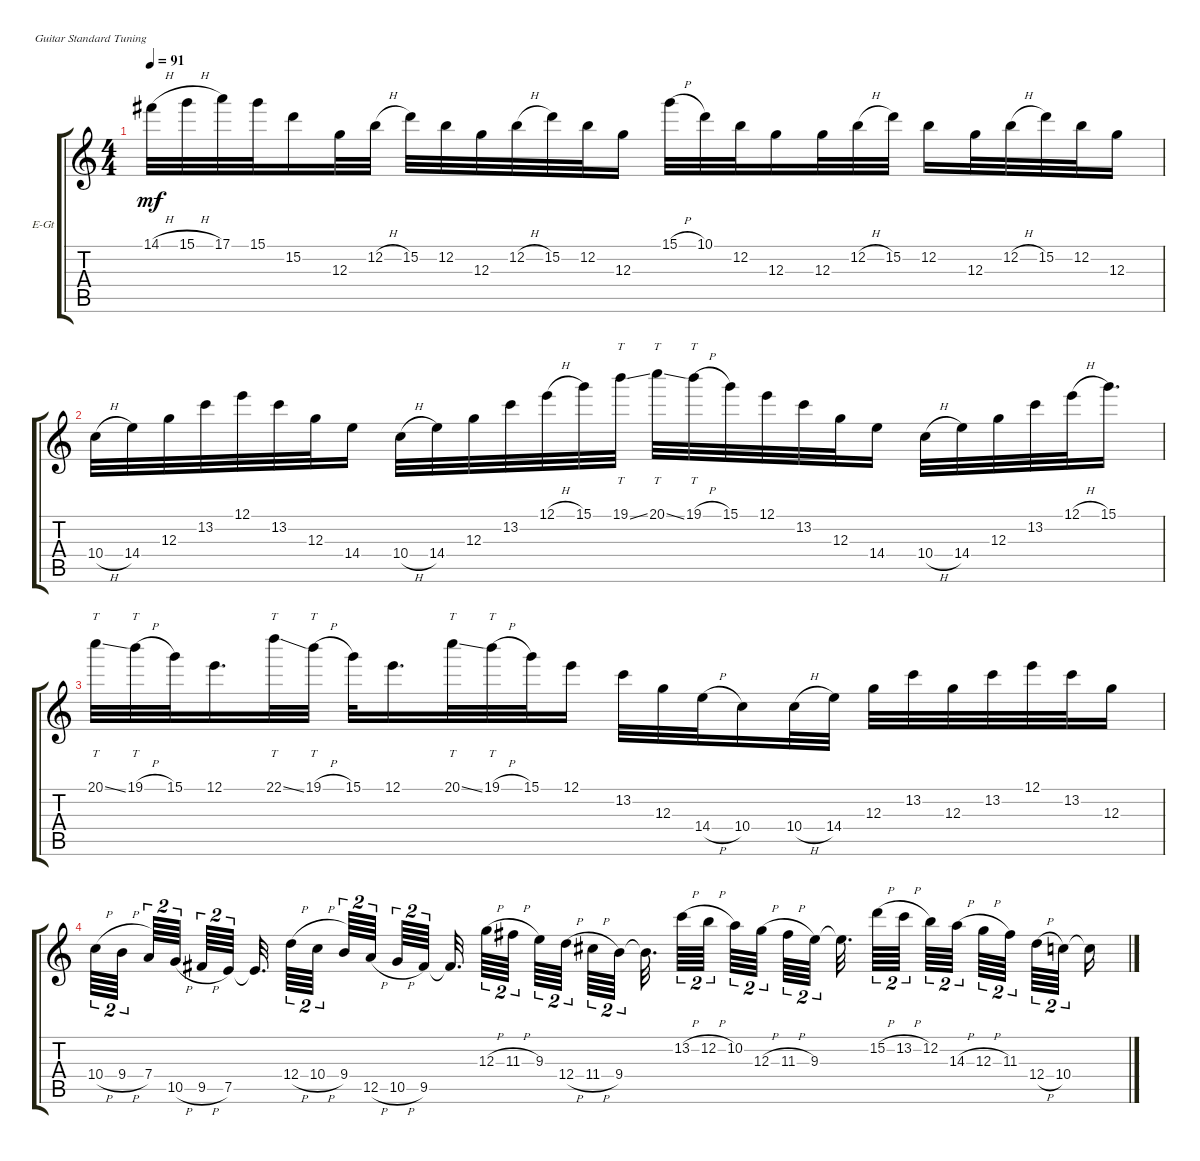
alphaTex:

\defaultSystemsLayout 4
\bracketExtendMode groupsimilarinstruments
\firstSystemTrackNameOrientation horizontal
\otherSystemsTrackNameOrientation horizontal
\track ("Electric Guitar" "E-Gt") {instrument distortionguitar}
\staff {score tabs}
\tuning (E4 B3 G3 D3 A2 E2)
\ts (4 4)
\tempo 91
\clef g2
\ks c
14.1{h}.32{dy mf} 15.1{h}.32 17.1.32 15.1.32 15.2.16 12.3.32 12.2{h}.32 15.2.32 12.2.32 12.3.32 12.2{h}.32 15.2.32 12.2.32 12.3.16 15.1{h}.32 10.1.32 12.2.32 12.3.16 12.3.32 12.2{h}.32 15.2.32 12.2.16 12.3.32 12.2{h}.32 15.2.32 12.2.32 12.3.16 |
10.4{h}.32 14.4.32 12.3.32 13.2.32 12.1.32 13.2.32 12.3.32 14.4.16 10.4{h}.32 14.4.32 12.3.32 13.2.32 12.1{h}.32 15.1.32 19.1{ss}.32{tt} 20.1{ss}.32{tt} 19.1{h}.32{tt} 15.1.32 12.1.32 13.2.32 12.3.32 14.4.16 10.4{h}.32 14.4.32 12.3.32 13.2.32 12.1{h}.32 15.1.16{d} |
20.1{ss}.32{tt} 19.1{h}.32{tt} 15.1.32 12.1.16{d} 22.1{ss}.32{tt} 19.1{h}.32{tt} 15.1.32 12.1.16{d} 20.1{ss}.32{tt} 19.1{h}.32{tt} 15.1.32 12.1.16 13.2.32 12.3.32 14.4{h}.32 10.4.16 10.4{h}.32 14.4.32 12.3.32 13.2.32 12.3.32 13.2.32 12.1.32 13.2.32 12.3.16 |
10.4{h}.64{tu (2 3)} 9.4{h}.64{tu (2 3)} 7.4.64{tu (2 3)} 10.5{h}.64{tu (2 3)} 9.5{h}.64{tu (2 3)} 7.5.64{tu (2 3)} 7.5{t}.32{d} 12.4{h}.64{tu (2 3)} 10.4{h}.64{tu (2 3)} 9.4.64{tu (2 3)} 12.5{h}.64{tu (2 3)} 10.5{h}.64{tu (2 3)} 9.5.64{tu (2 3)} 9.5{t}.32{d} 12.3{h}.64{tu (2 3)} 11.3{h}.64{tu (2 3)} 9.3.64{tu (2 3)} 12.4{h}.64{tu (2 3)} 11.4{h}.64{tu (2 3)} 9.4.64{tu (2 3)} 9.4{t}.32{d} 13.2{h}.64{tu (2 3)} 12.2{h}.64{tu (2 3)} 10.2.64{tu (2 3)} 12.3{h}.64{tu (2 3)} 11.3{h}.64{tu (2 3)} 9.3.64{tu (2 3)} 9.3{t}.32{d} 15.2{h}.64{tu (2 3)} 13.2{h}.64{tu (2 3)} 12.2.64{tu (2 3)} 14.3{h}.64{tu (2 3)} 12.3{h}.64{tu (2 3)} 11.3.64{tu (2 3)} 12.4{h}.64{tu (2 3)} 10.4.64{tu (2 3)} 10.4{t}.16
